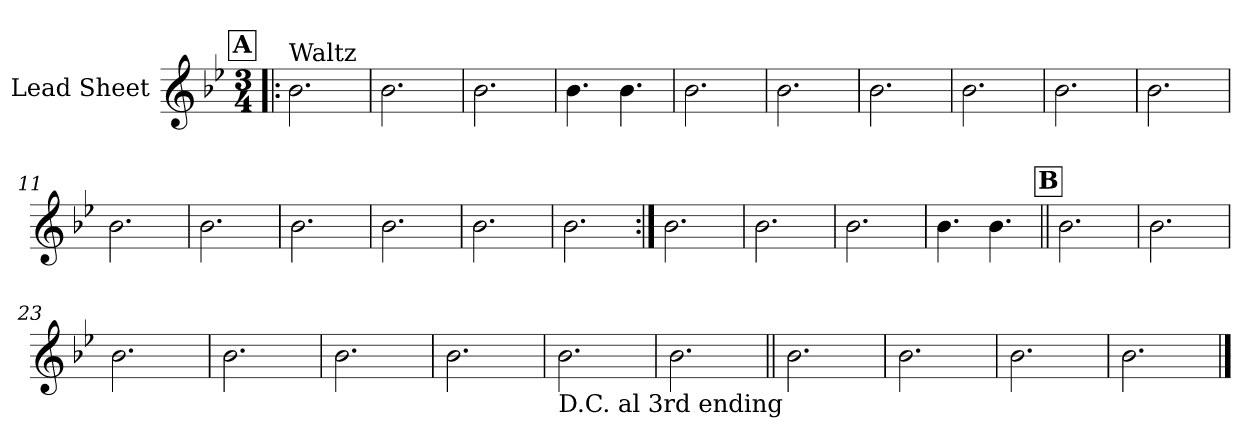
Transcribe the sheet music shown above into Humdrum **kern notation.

**kern
*part1
*staff1
*I"Lead Sheet
*clefG2
*k[b-e-]
*B-:
*M3/4
!!LO:REH:place=s1:a:fs=14:t=A
=1!|:
!LO:TX:a:t=Waltz
2.b-\
=2
2.b-\
=3
2.b-\
=4
4.b-\
4.b-\
!!LO:LB:g=z
=5
2.b-\
=6
2.b-\
=7
2.b-\
=8
2.b-\
!!LO:LB:g=z
=9
2.b-\
=10
2.b-\
=11
2.b-\
=12
2.b-\
!!LO:LB:g=z
=13
2.b-\
=14
2.b-\
=15
2.b-\
=16
2.b-\
!!LO:LB:g=z
=17:|!
2.b-\
=18
2.b-\
=19
2.b-\
=20
4.b-\
4.b-\
!!LO:LB:g=z
!!LO:REH:place=s1:a:fs=14:t=B
=21||
2.b-\
=22
2.b-\
=23
2.b-\
=24
2.b-\
!!LO:LB:g=z
=25
2.b-\
=26
2.b-\
=27
!LO:TX:b:t=D.C. al 3rd ending
2.b-\
=28
2.b-\
!!LO:LB:g=z
=29||
2.b-\
=30
2.b-\
=31
2.b-\
=32
2.b-\
==
*-
